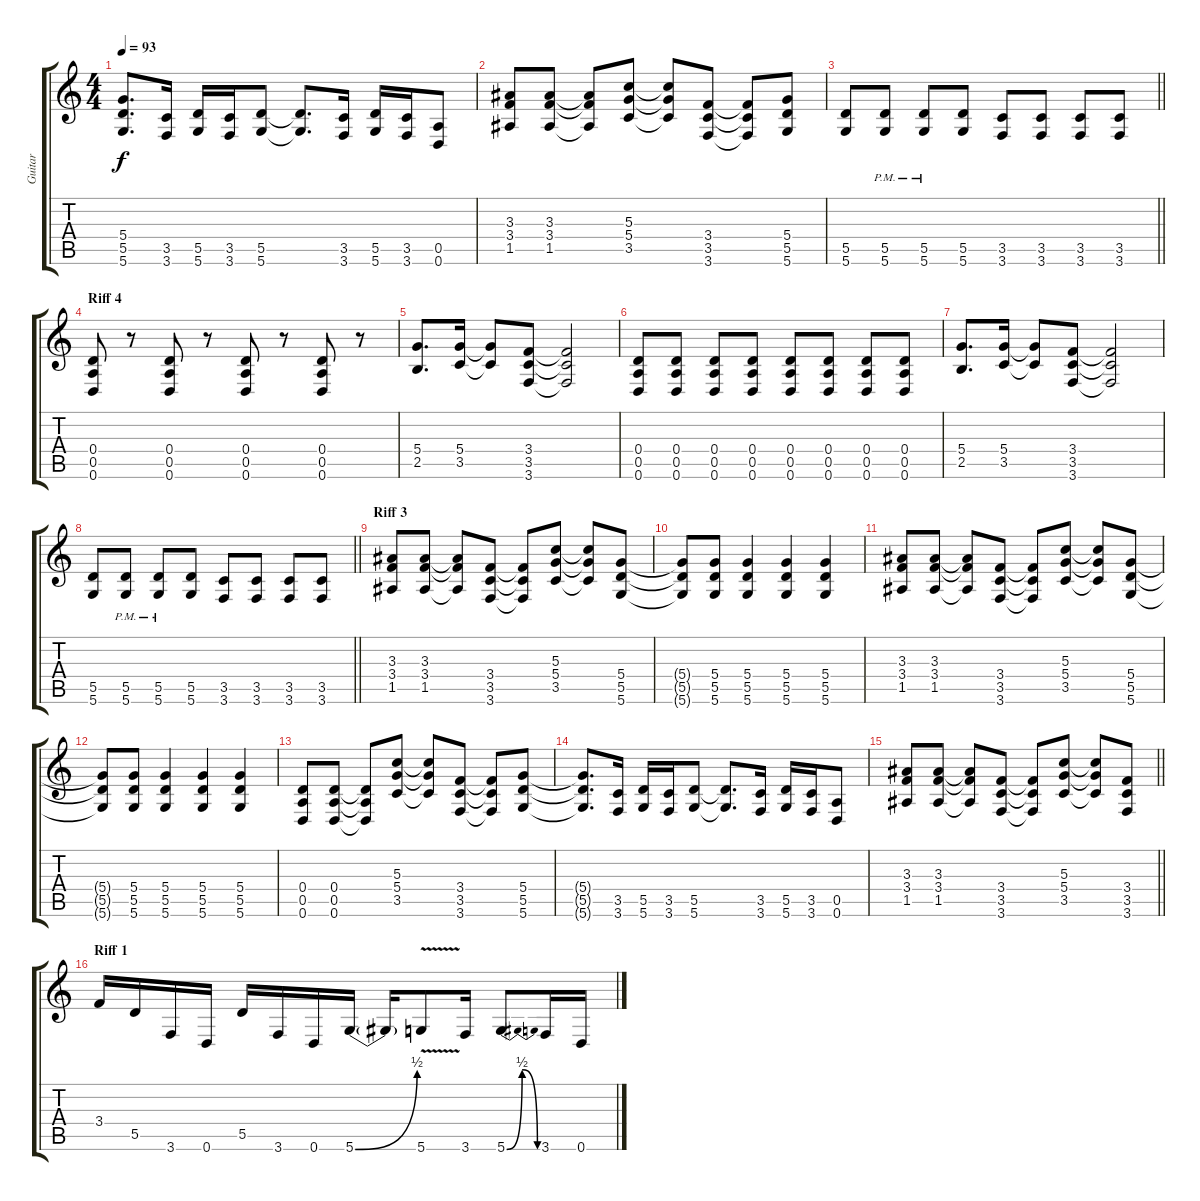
\track ("Guitar" "Guitar") {instrument distortionguitar}
\staff {score tabs}
\tuning (E4 B3 G3 D3 A2 D2) {hide}
\ts (4 4)
\tempo 93
\clef g2
\ks c
(5.4{t} 5.5{t} 5.6{t}).8{d dy f} (3.5 3.6).16 (5.5 5.6).16 (3.5 3.6).16 (5.5 5.6).8 (5.5{t} 5.6{t}).8{d} (3.5 3.6).16 (5.5 5.6).16 (3.5 3.6).16 (0.5 0.6).8 |
(3.3 3.4 1.5).8 (3.3 3.4 1.5).8 (3.3{t} 3.4{t} 1.5{t}).8 (5.3 5.4 3.5).8 (5.3{t} 5.4{t} 3.5{t}).8 (3.4 3.5 3.6).8 (3.4{t} 3.5{t} 3.6{t}).8 (5.4 5.5 5.6).8 |
\barLineRight lightlight
(5.5 5.6).8 (5.5{pm} 5.6{pm}).8 (5.5{pm} 5.6{pm}).8 (5.5 5.6).8 (3.5 3.6).8 (3.5 3.6).8 (3.5 3.6).8 (3.5 3.6).8 |
\section ("" "Riff 4")
(0.4 0.5 0.6).8 r.8 (0.4 0.5 0.6).8 r.8 (0.4 0.5 0.6).8 r.8 (0.4 0.5 0.6).8 r.8 |
(5.4 2.5).8{d} (5.4 3.5).16 (5.4{t} 3.5{t}).8 (3.4 3.5 3.6).8 (3.4{t} 3.5{t} 3.6{t}).2 |
(0.4 0.5 0.6).8 (0.4 0.5 0.6).8 (0.4 0.5 0.6).8 (0.4 0.5 0.6).8 (0.4 0.5 0.6).8 (0.4 0.5 0.6).8 (0.4 0.5 0.6).8 (0.4 0.5 0.6).8 |
(5.4 2.5).8{d} (5.4 3.5).16 (5.4{t} 3.5{t}).8 (3.4 3.5 3.6).8 (3.4{t} 3.5{t} 3.6{t}).2 |
\barLineRight lightlight
(5.5 5.6).8 (5.5{pm} 5.6{pm}).8 (5.5{pm} 5.6{pm}).8 (5.5 5.6).8 (3.5 3.6).8 (3.5 3.6).8 (3.5 3.6).8 (3.5 3.6).8 |
\section ("" "Riff 3")
(3.3 3.4 1.5).8 (3.3 3.4 1.5).8 (3.3{t} 3.4{t} 1.5{t}).8 (3.4 3.5 3.6).8 (3.4{t} 3.5{t} 3.6{t}).8 (5.3 5.4 3.5).8 (5.3{t} 5.4{t} 3.5{t}).8 (5.4 5.5 5.6).8 |
(5.4{t} 5.5{t} 5.6{t}).8 (5.4 5.5 5.6).8 (5.4 5.5 5.6).4 (5.4 5.5 5.6).4 (5.4 5.5 5.6).4 |
(3.3 3.4 1.5).8 (3.3 3.4 1.5).8 (3.3{t} 3.4{t} 1.5{t}).8 (3.4 3.5 3.6).8 (3.4{t} 3.5{t} 3.6{t}).8 (5.3 5.4 3.5).8 (5.3{t} 5.4{t} 3.5{t}).8 (5.4 5.5 5.6).8 |
(5.4{t} 5.5{t} 5.6{t}).8 (5.4 5.5 5.6).8 (5.4 5.5 5.6).4 (5.4 5.5 5.6).4 (5.4 5.5 5.6).4 |
(0.4 0.5 0.6).8 (0.4 0.5 0.6).8 (0.4{t} 0.5{t} 0.6{t}).8 (5.3 5.4 3.5).8 (5.3{t} 5.4{t} 3.5{t}).8 (3.4 3.5 3.6).8 (3.4{t} 3.5{t} 3.6{t}).8 (5.4 5.5 5.6).8 |
(5.4{t} 5.5{t} 5.6{t}).8{d} (3.5 3.6).16 (5.5 5.6).16 (3.5 3.6).16 (5.5 5.6).8 (5.5{t} 5.6{t}).8{d} (3.5 3.6).16 (5.5 5.6).16 (3.5 3.6).16 (0.5 0.6).8 |
\barLineRight lightlight
(3.3 3.4 1.5).8 (3.3 3.4 1.5).8 (3.3{t} 3.4{t} 1.5{t}).8 (3.4 3.5 3.6).8 (3.4{t} 3.5{t} 3.6{t}).8 (5.3 5.4 3.5).8 (5.3{t} 5.4{t} 3.5{t}).8 (3.4 3.5 3.6).8 |
\section ("" "Riff 1")
3.4.16 5.5.16 3.6.16 0.6.16 5.5.16 3.6.16 0.6.16 5.6{be (bend 0 0 60 2)}.16 5.6{t}.16 5.6{v}.8 3.6.16 5.6{be (bendrelease 0 0 30 2 30 2 60 0)}.8 3.6.16 0.6.16
